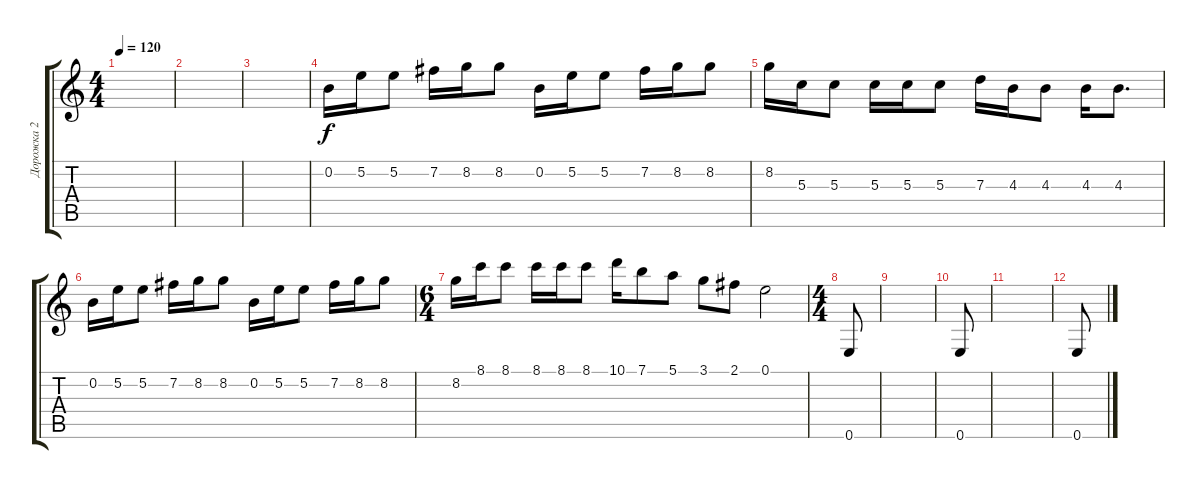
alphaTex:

\track ("Дорожка 2" "Дорожка 2") {instrument overdrivenguitar}
\staff {score tabs}
\tuning (E4 B3 G3 D3 A2 E2) {hide}
\ts (4 4)
\tempo 120
\clef g2
\ks c
|
|
|
0.2.16 5.2.16 5.2.8 7.2.16 8.2.16 8.2.8 0.2.16 5.2.16 5.2.8 7.2.16 8.2.16 8.2.8 |
8.2.16 5.3.16 5.3.8 5.3.16 5.3.16 5.3.8 7.3.16 4.3.16 4.3.8 4.3.16 4.3.8{d} |
0.2.16 5.2.16 5.2.8 7.2.16 8.2.16 8.2.8 0.2.16 5.2.16 5.2.8 7.2.16 8.2.16 8.2.8 |
\ts (6 4)
8.2.16 8.1.16 8.1.8 8.1.16 8.1.16 8.1.8 10.1.16 7.1.8 5.1.8 3.1.8 2.1.8 0.1.2 |
\ts (4 4)
0.6.8 |
|
0.6.8 |
|
0.6.8
